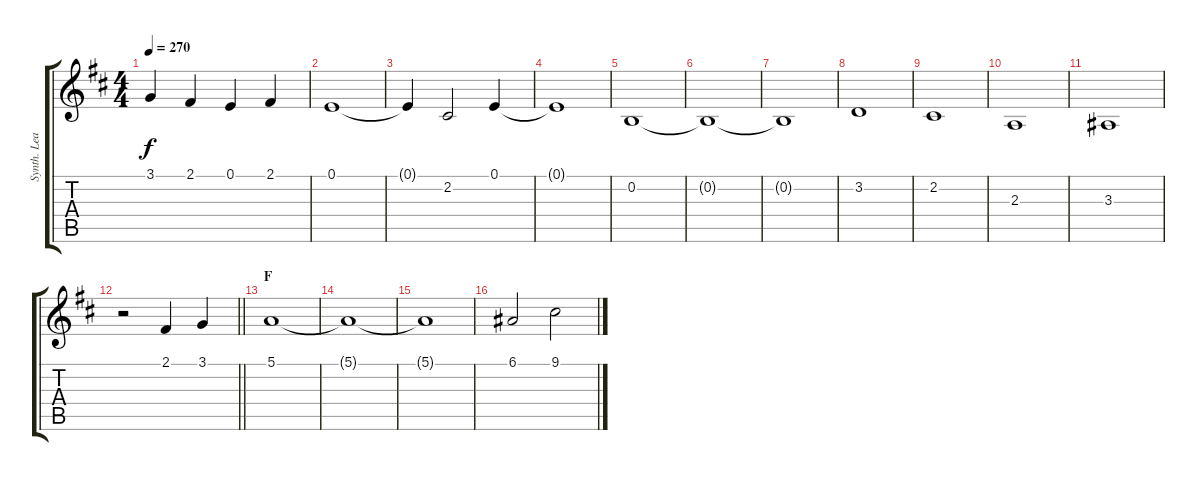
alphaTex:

\track ("Synth. Lead II" "Synth. Lea") {instrument fx5brightness}
\staff {score tabs}
\tuning (E4 B3 G3 D3 A2 E2) {hide}
\ts (4 4)
\tempo 270
\clef g2
\ks d
3.1.4{dy f} 2.1.4 0.1.4 2.1.4 |
0.1.1 |
0.1{t}.4 2.2.2 0.1.4 |
0.1{t}.1 |
0.2.1 |
0.2{t}.1 |
0.2{t}.1 |
3.2.1 |
2.2.1 |
2.3.1 |
3.3.1 |
\barLineRight lightlight
r.2 2.1.4 3.1.4 |
\section ("" "F")
5.1.1 |
5.1{t}.1 |
5.1{t}.1 |
6.1.2 9.1.2
